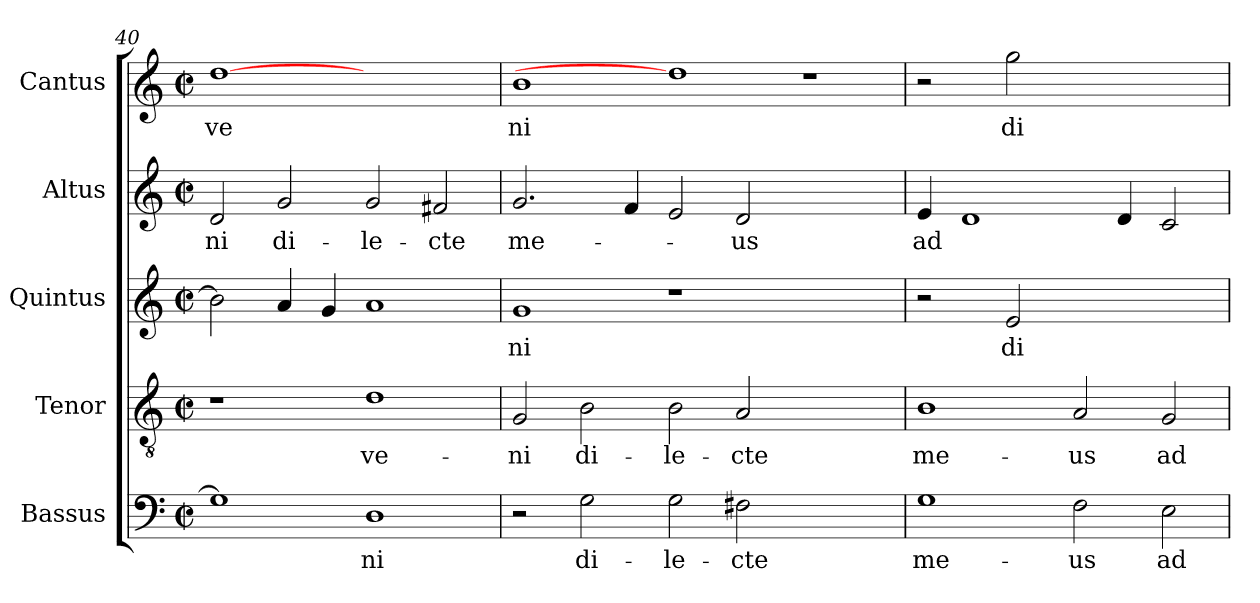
**kern	**text	**kern	**text	**kern	**text	**kern	**text	**kern	**text
*part5	*part5	*part4	*part4	*part3	*part3	*part2	*part2	*part1	*part1
*staff5	*staff5	*staff4	*staff4	*staff3	*staff3	*staff2	*staff2	*staff1	*staff1
*I"Bassus	*	*I"Tenor	*	*I"Quintus	*	*I"Altus	*	*I"Cantus	*
*clefF4	*	*clefGv2	*	*clefG2	*	*clefG2	*	*clefG2	*
*M2/2	*	*M2/2	*	*M2/2	*	*M2/2	*	*M2/2	*
*met(c|)	*	*met(c|)	*	*met(c|)	*	*met(c|)	*	*met(c|)	*
=40	=40	=40	=40	=40	=40	=40	=40	=40	=40
!	!	!	!	!	!	!	!LO:LY:b:cj	!	!LO:LY:b:cj
1G]	.	1r	.	2b\]	.	2d/	-ni	[1dd	ve
!	!	!	!	!	!	!	!LO:LY:b:cj	!	!
.	.	.	.	4a/	.	2g/	di-	.	.
.	.	.	.	4g/	.	.	.	.	.
!	!LO:LY:b:cj	!	!LO:LY:b:cj	!	!	!	!LO:LY:b:cj	!	!
1D	-ni	1d	ve-	1a	.	2g/	-le-	1ryy	.
!	!	!	!	!	!	!	!LO:LY:b:cj	!	!
.	.	.	.	.	.	2f#/	-cte	.	.
=41	=41	=41	=41	=41	=41	=41	=41	=41	=41
!	!	!	!LO:LY:b:cj	!	!LO:LY:b:cj	!	!LO:LY:b	!	!LO:LY:b:cj
2r	.	2G/	-ni	1g	ni	2.g/	me-	1b	ni
!	!LO:LY:b:cj	!	!LO:LY:b:cj	!	!	!	!	!	!
2G\	di-	2B\	di-	.	.	.	.	.	.
.	.	.	.	.	.	4f/	.	.	.
!	!LO:LY:b:cj	!	!LO:LY:b:cj	!	!	!	!	!	!
2G\	-le-	2B\	-le-	1r	.	2e/	.	1dd]	.
!	!LO:LY:b:cj	!	!LO:LY:b:cj	!	!	!	!LO:LY:b:cj	!	!
2F#X\	-cte	2A/	-cte	.	.	2d/	-us	.	.
1ryy	.	1ryy	.	1ryy	.	1ryy	.	1r	.
=42	=42	=42	=42	=42	=42	=42	=42	=42	=42
!	!LO:LY:b:cj	!	!LO:LY:b:cj	!	!	!	!LO:LY:b:cj	!	!
1G	me-	1B	me-	2r	.	4e/	ad	2r	.
.	.	.	.	.	.	1d	.	.	.
!	!	!	!	!	!LO:LY:b:cj	!	!	!	!LO:LY:b:cj
.	.	.	.	2e/	di	.	.	2gg\	di
!	!LO:LY:b:cj	!	!LO:LY:b:cj	!	!	!	!	!	!
2F\	-us	2A/	-us	1ryy	.	.	.	1ryy	.
.	.	.	.	.	.	4d/	.	.	.
!	!LO:LY:b:cj	!	!LO:LY:b:cj	!	!	!	!	!	!
2E\	ad	2G/	ad	.	.	2c/	.	.	.
=	=	=	=	=	=	=	=	=	=
*-	*-	*-	*-	*-	*-	*-	*-	*-	*-
